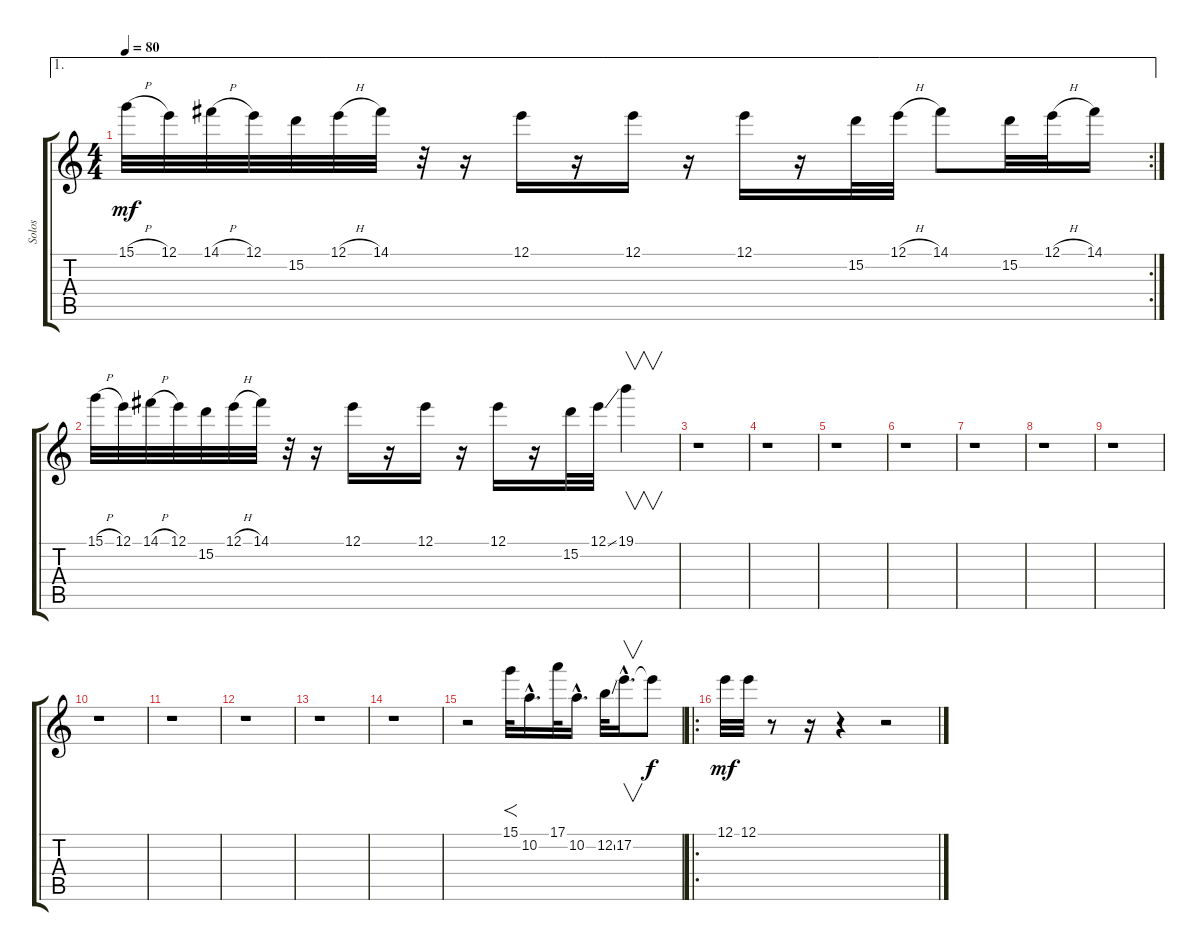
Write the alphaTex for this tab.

\track ("Solos" "Solos") {instrument overdrivenguitar}
\staff {score tabs}
\tuning (E4 B3 G3 D3 A2 E2) {hide}
\ae 1
\rc 2
\ts (4 4)
\tempo 80
\clef g2
\ks c
15.1{h}.32{dy mf} 12.1.32 14.1{h}.32 12.1.32 15.2.32 12.1{h}.32 14.1.32 r.32 r.16 12.1.16 r.16 12.1.16 r.16 12.1.16 r.16 15.2.32 12.1{h}.32 14.1.8 15.2.32 12.1{h}.32 14.1.16 |
15.1{h}.32 12.1.32 14.1{h}.32 12.1.32 15.2.32 12.1{h}.32 14.1.32 r.32 r.16 12.1.16 r.16 12.1.16 r.16 12.1.16 r.16 15.2.32 12.1{ss}.32 19.1.4{v} |
r.1 |
r.1 |
r.1 |
r.1 |
r.1 |
r.1 |
r.1 |
r.1 |
r.1 |
r.1 |
r.1 |
r.1 |
r.2 15.1.32{f} 10.2{hac}.16{d} 17.1.32 10.2{hac}.16{d} 12.2{ss}.32 17.2{hac}.16{v d} 17.2{t}.8{dy f} |
\ro
12.1.32{dy mf volume 12 instrument sitar} 12.1.32 r.8 r.16 r.4 r.2
